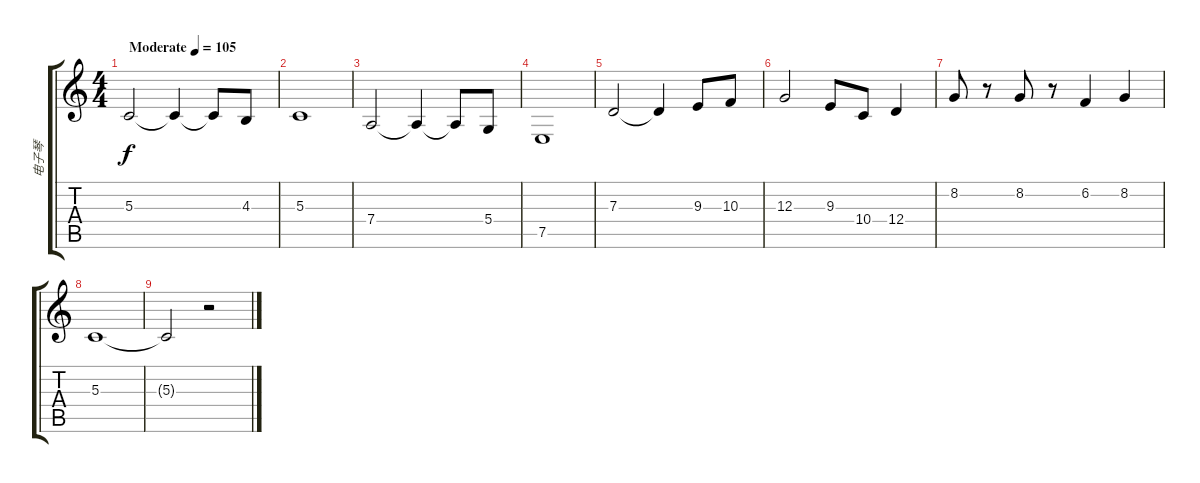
\track ("电子琴" "电子琴") {instrument stringensemble1}
\staff {score tabs}
\tuning (E4 B3 G3 D3 A2 E2) {hide}
\ts (4 4)
\tempo (105 "Moderate")
\clef g2
\ks c
5.3.2{dy f instrument stringensemble1} 5.3{t}.4 5.3{t}.8 4.3.8 |
5.3.1 |
7.4.2 7.4{t}.4 7.4{t}.8 5.4.8 |
7.5.1 |
7.3.2 7.3{t}.4 9.3.8 10.3.8 |
12.3.2 9.3.8 10.4.8 12.4.4 |
8.2.8 r.8 8.2.8 r.8 6.2.4 8.2.4 |
5.3.1 |
5.3{t}.2 r.2
